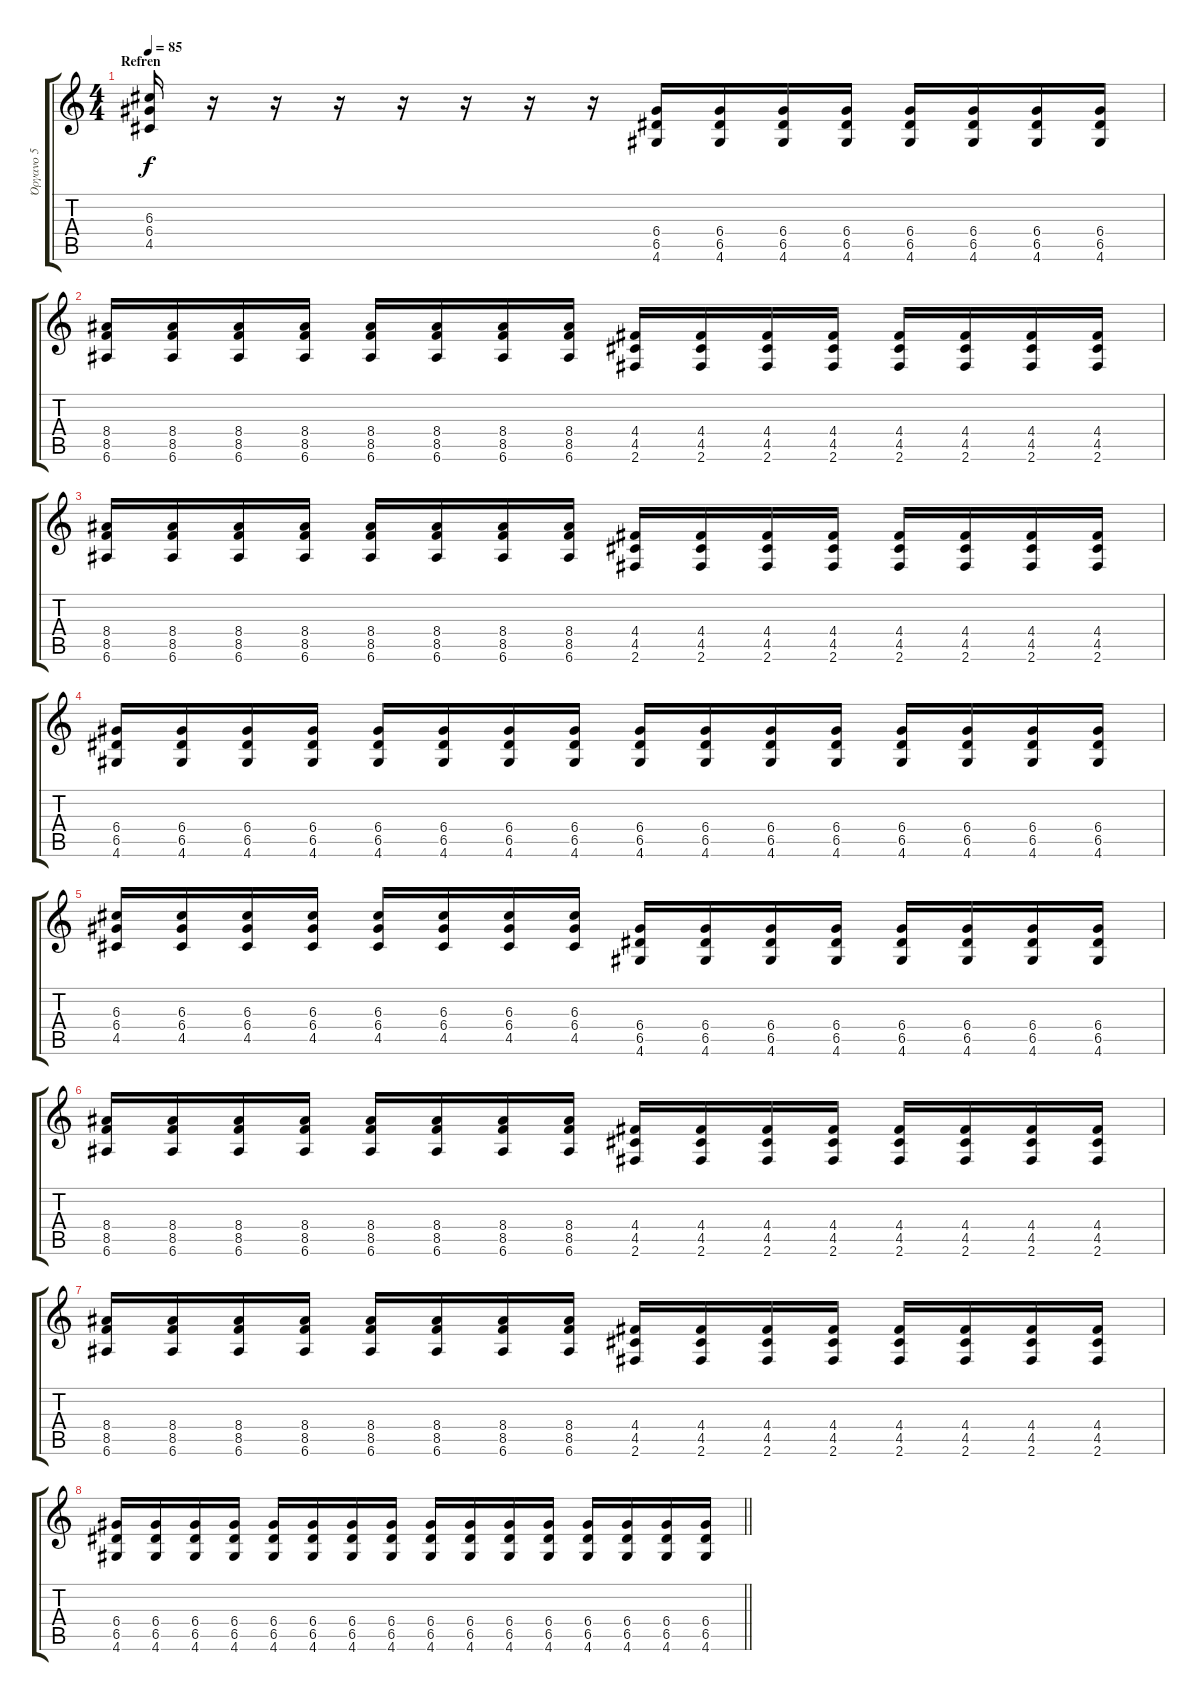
\track ("Όργανο 5" "Όργανο 5") {instrument overdrivenguitar}
\staff {score tabs}
\tuning (E4 B3 G3 D3 A2 E2) {hide}
\ts (4 4)
\section ("" "Refren")
\tempo 85
\clef g2
\ks c
(6.3 6.4 4.5).16{dy f} r.16 r.16 r.16 r.16 r.16 r.16 r.16 (6.4 6.5 4.6).16 (6.4 6.5 4.6).16 (6.4 6.5 4.6).16 (6.4 6.5 4.6).16 (6.4 6.5 4.6).16 (6.4 6.5 4.6).16 (6.4 6.5 4.6).16 (6.4 6.5 4.6).16 |
(8.4 8.5 6.6).16 (8.4 8.5 6.6).16 (8.4 8.5 6.6).16 (8.4 8.5 6.6).16 (8.4 8.5 6.6).16 (8.4 8.5 6.6).16 (8.4 8.5 6.6).16 (8.4 8.5 6.6).16 (4.4 4.5 2.6).16 (4.4 4.5 2.6).16 (4.4 4.5 2.6).16 (4.4 4.5 2.6).16 (4.4 4.5 2.6).16 (4.4 4.5 2.6).16 (4.4 4.5 2.6).16 (4.4 4.5 2.6).16 |
(8.4 8.5 6.6).16 (8.4 8.5 6.6).16 (8.4 8.5 6.6).16 (8.4 8.5 6.6).16 (8.4 8.5 6.6).16 (8.4 8.5 6.6).16 (8.4 8.5 6.6).16 (8.4 8.5 6.6).16 (4.4 4.5 2.6).16 (4.4 4.5 2.6).16 (4.4 4.5 2.6).16 (4.4 4.5 2.6).16 (4.4 4.5 2.6).16 (4.4 4.5 2.6).16 (4.4 4.5 2.6).16 (4.4 4.5 2.6).16 |
(6.4 6.5 4.6).16 (6.4 6.5 4.6).16 (6.4 6.5 4.6).16 (6.4 6.5 4.6).16 (6.4 6.5 4.6).16 (6.4 6.5 4.6).16 (6.4 6.5 4.6).16 (6.4 6.5 4.6).16 (6.4 6.5 4.6).16 (6.4 6.5 4.6).16 (6.4 6.5 4.6).16 (6.4 6.5 4.6).16 (6.4 6.5 4.6).16 (6.4 6.5 4.6).16 (6.4 6.5 4.6).16 (6.4 6.5 4.6).16 |
(6.3 6.4 4.5).16 (6.3 6.4 4.5).16 (6.3 6.4 4.5).16 (6.3 6.4 4.5).16 (6.3 6.4 4.5).16 (6.3 6.4 4.5).16 (6.3 6.4 4.5).16 (6.3 6.4 4.5).16 (6.4 6.5 4.6).16 (6.4 6.5 4.6).16 (6.4 6.5 4.6).16 (6.4 6.5 4.6).16 (6.4 6.5 4.6).16 (6.4 6.5 4.6).16 (6.4 6.5 4.6).16 (6.4 6.5 4.6).16 |
(8.4 8.5 6.6).16 (8.4 8.5 6.6).16 (8.4 8.5 6.6).16 (8.4 8.5 6.6).16 (8.4 8.5 6.6).16 (8.4 8.5 6.6).16 (8.4 8.5 6.6).16 (8.4 8.5 6.6).16 (4.4 4.5 2.6).16 (4.4 4.5 2.6).16 (4.4 4.5 2.6).16 (4.4 4.5 2.6).16 (4.4 4.5 2.6).16 (4.4 4.5 2.6).16 (4.4 4.5 2.6).16 (4.4 4.5 2.6).16 |
(8.4 8.5 6.6).16 (8.4 8.5 6.6).16 (8.4 8.5 6.6).16 (8.4 8.5 6.6).16 (8.4 8.5 6.6).16 (8.4 8.5 6.6).16 (8.4 8.5 6.6).16 (8.4 8.5 6.6).16 (4.4 4.5 2.6).16 (4.4 4.5 2.6).16 (4.4 4.5 2.6).16 (4.4 4.5 2.6).16 (4.4 4.5 2.6).16 (4.4 4.5 2.6).16 (4.4 4.5 2.6).16 (4.4 4.5 2.6).16 |
\barLineRight lightlight
(6.4 6.5 4.6).16 (6.4 6.5 4.6).16 (6.4 6.5 4.6).16 (6.4 6.5 4.6).16 (6.4 6.5 4.6).16 (6.4 6.5 4.6).16 (6.4 6.5 4.6).16 (6.4 6.5 4.6).16 (6.4 6.5 4.6).16 (6.4 6.5 4.6).16 (6.4 6.5 4.6).16 (6.4 6.5 4.6).16 (6.4 6.5 4.6).16 (6.4 6.5 4.6).16 (6.4 6.5 4.6).16 (6.4 6.5 4.6).16
